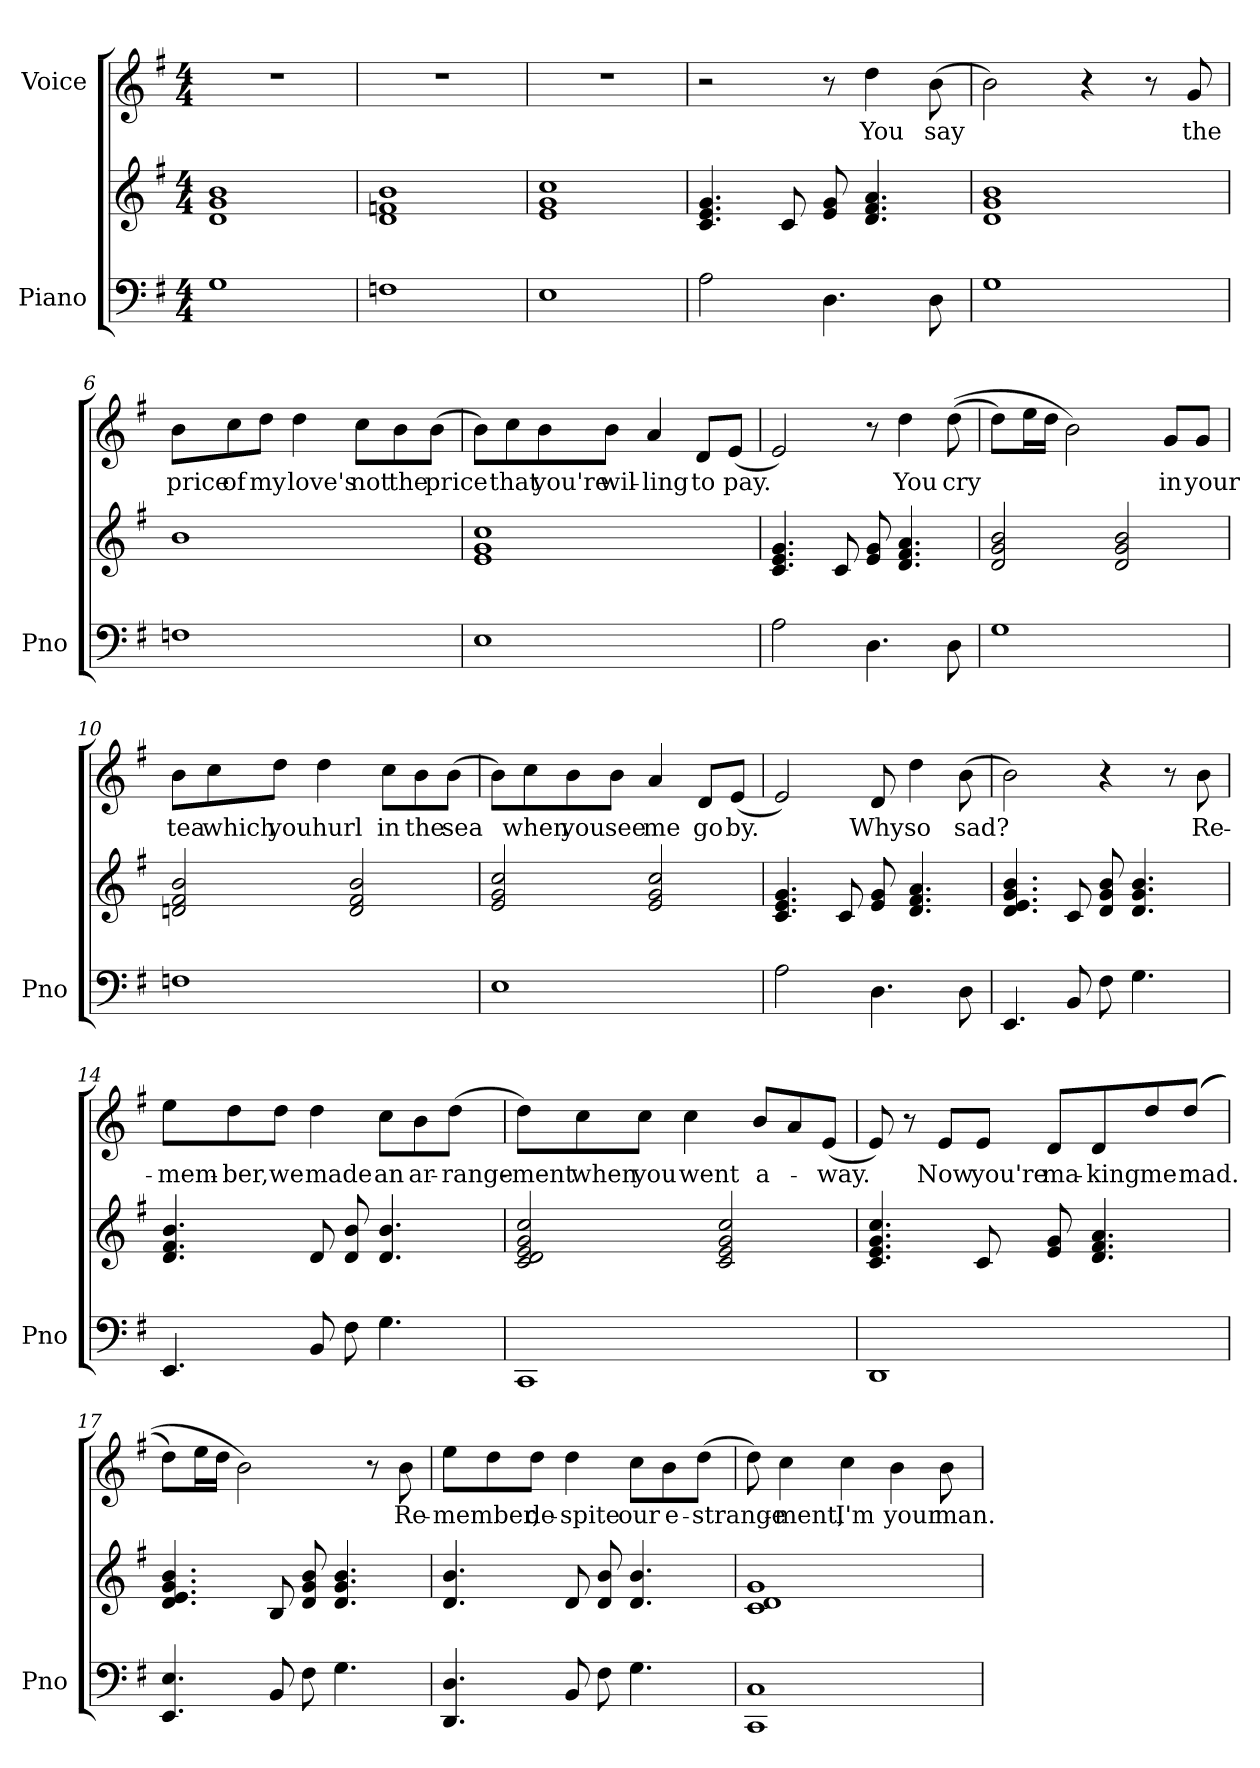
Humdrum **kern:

**kern	**kern	**kern	**text
*part2	*part2	*part1	*part1
*staff3	*staff2	*staff1	*staff1
*I"Piano	*	*I"Voice	*
*I'Pno	*	*	*
*clefF4	*clefG2	*clefG2	*
*k[f#]	*k[f#]	*k[f#]	*
*M4/4	*M4/4	*M4/4	*
=1	=1	=1	=1
1G	1d 1g 1b	1r	.
=2	=2	=2	=2
1Fn	1d 1fn 1b	1r	.
=3	=3	=3	=3
1E	1e 1g 1cc	1r	.
=4	=4	=4	=4
2A\	4.c/ 4.e/ 4.g/	2r	.
.	8c/	.	.
4.D\	8e/ 8g/	8r	.
!	!	!	!LO:LY:b
.	4.d/ 4.f#/ 4.a/	4dd\	You
!	!	!	!LO:LY:b
8D\	.	(>8b\	say
=5	=5	=5	=5
1G	1d 1g 1b	2b\)	.
.	.	4r	.
.	.	8r	.
!	!	!	!LO:LY:b
.	.	8g/	the
=6	=6	=6	=6
!	!	!	!LO:LY:b
1Fn	1b	8b\L	price
!	!	!	!LO:LY:b
.	.	8cc\	of
!	!	!	!LO:LY:b
.	.	8dd\J	my
!	!	!	!LO:LY:b
.	.	4dd\	love's
!	!	!	!LO:LY:b
.	.	8cc\L	not
!	!	!	!LO:LY:b
.	.	8b\	the
!	!	!	!LO:LY:b
.	.	(>8b\J	price
!!LO:LB:g=z
=7	=7	=7	=7
1E	1e 1g 1cc	8b\L)	.
!	!	!	!LO:LY:b
.	.	8cc\	that
!	!	!	!LO:LY:b
.	.	8b\	you're
!	!	!	!LO:LY:b
.	.	8b\J	wil-
!	!	!	!LO:LY:b
.	.	4a/	-ling
!	!	!	!LO:LY:b
.	.	8d/L	to
!	!	!	!LO:LY:b
.	.	(<8e/J	pay.
=8	=8	=8	=8
2A\	4.c/ 4.e/ 4.g/	2e/)	.
.	8c/	.	.
4.D\	8e/ 8g/	8r	.
!	!	!	!LO:LY:b
.	4.d/ 4.f#/ 4.a/	4dd\	You
!	!	!	!LO:LY:b
8D\	.	(>(>8dd\	cry
=9	=9	=9	=9
1G	2d/ 2g/ 2b/	8dd\L)	.
.	.	16ee\L	.
.	.	16dd\JJ	.
.	.	2b\)	.
.	2d/ 2g/ 2b/	.	.
!	!	!	!LO:LY:b
.	.	8g/L	in
!	!	!	!LO:LY:b
.	.	8g/J	your
!!LO:LB:g=z
=10	=10	=10	=10
!	!	!	!LO:LY:b
1Fn	2dn/ 2f#/ 2b/	8b\L	tea
!	!	!	!LO:LY:b
.	.	8cc\	which
!	!	!	!LO:LY:b
.	.	8dd\J	you
!	!	!	!LO:LY:b
.	.	4dd\	hurl
.	2d/ 2f#/ 2b/	.	.
!	!	!	!LO:LY:b
.	.	8cc\L	in
!	!	!	!LO:LY:b
.	.	8b\	the
!	!	!	!LO:LY:b
.	.	(>8b\J	sea
=11	=11	=11	=11
1E	2e/ 2g/ 2cc/	8b\L)	.
!	!	!	!LO:LY:b
.	.	8cc\	when
!	!	!	!LO:LY:b
.	.	8b\	you
!	!	!	!LO:LY:b
.	.	8b\J	see
!	!	!	!LO:LY:b
.	2e/ 2g/ 2cc/	4a/	me
!	!	!	!LO:LY:b
.	.	8d/L	go
!	!	!	!LO:LY:b
.	.	(<8e/J	by.
=12	=12	=12	=12
2A\	4.c/ 4.e/ 4.g/	2e/)	.
.	8c/	.	.
!	!	!	!LO:LY:b
4.D\	8e/ 8g/	8d/	Why
!	!	!	!LO:LY:b
.	4.d/ 4.f#/ 4.a/	4dd\	so
!	!	!	!LO:LY:b
8D\	.	(>8b\	sad?
!!LO:PB:g=z
=13	=13	=13	=13
4.EE/	4.d/ 4.e/ 4.g/ 4.b/	2b\)	.
8BB/	8c/	.	.
8F#\	8d/ 8g/ 8b/	4r	.
4.G\	4.d/ 4.g/ 4.b/	.	.
.	.	8r	.
!	!	!	!LO:LY:b
.	.	8b\	Re-
=14	=14	=14	=14
!	!	!	!LO:LY:b
4.EE/	4.d/ 4.f#/ 4.b/	8ee\L	-mem-
!	!	!	!LO:LY:b
.	.	8dd\	-ber,
!	!	!	!LO:LY:b
.	.	8dd\J	we
!	!	!	!LO:LY:b
8BB/	8d/	4dd\	made
8F#\	8d/ 8b/	.	.
!	!	!	!LO:LY:b
4.G\	4.d/ 4.b/	8cc\L	an
!	!	!	!LO:LY:b
.	.	8b\	ar-
!	!	!	!LO:LY:b
.	.	(>8dd\J	-range-
=15	=15	=15	=15
!	!	!	!LO:LY:b
1CC	2c/ 2d/ 2e/ 2g/ 2cc/	8dd\L)	-ment
!	!	!	!LO:LY:b
.	.	8cc\	when
!	!	!	!LO:LY:b
.	.	8cc\J	you
!	!	!	!LO:LY:b
.	.	4cc\	went
.	2c/ 2e/ 2g/ 2cc/	.	.
!	!	!	!LO:LY:b
.	.	8b/L	a-
.	.	8a/	.
!	!	!	!LO:LY:b
.	.	(<8e/J	-way.
!!LO:LB:g=z
=16	=16	=16	=16
1DD	4.c/ 4.e/ 4.g/ 4.cc/	8e/)	.
.	.	8r	.
!	!	!	!LO:LY:b
.	.	8e/L	Now
!	!	!	!LO:LY:b
.	8c/	8e/J	you're
!	!	!	!LO:LY:b
.	8e/ 8g/	8d/L	ma-
!	!	!	!LO:LY:b
.	4.d/ 4.f#/ 4.a/	8d/	-king
!	!	!	!LO:LY:b
.	.	8dd/	me
!	!	!	!LO:LY:b
.	.	(<(<8dd/J	mad.
=17	=17	=17	=17
4.EE/ 4.E/	4.d/ 4.e/ 4.g/ 4.b/	8dd\L)	.
.	.	16ee\L	.
.	.	16dd\JJ	.
.	.	2b\)	.
8BB/	8B/	.	.
8F#\	8d/ 8g/ 8b/	.	.
4.G\	4.d/ 4.g/ 4.b/	.	.
.	.	8r	.
!	!	!	!LO:LY:b
.	.	8b\	Re-
=18	=18	=18	=18
!	!	!	!LO:LY:b
4.DD/ 4.D/	4.d/ 4.b/	8ee\L	-member,
.	.	8dd\	.
!	!	!	!LO:LY:b
.	.	8dd\J	de-
!	!	!	!LO:LY:b
8BB/	8d/	4dd\	-spite
8F#\	8d/ 8b/	.	.
!	!	!	!LO:LY:b
4.G\	4.d/ 4.b/	8cc\L	our
!	!	!	!LO:LY:b
.	.	8b\	e-
!	!	!	!LO:LY:b
.	.	(>8dd\J	-strange-
!!LO:LB:g=z
=19	=19	=19	=19
1CC 1C	1c 1d 1g	8dd\)	.
!	!	!	!LO:LY:b
.	.	4cc\	-ment,
!	!	!	!LO:LY:b
.	.	4cc\	I'm
!	!	!	!LO:LY:b
.	.	4b\	your
!	!	!	!LO:LY:b
.	.	8b\	man.
=	=	=	=
*-	*-	*-	*-
